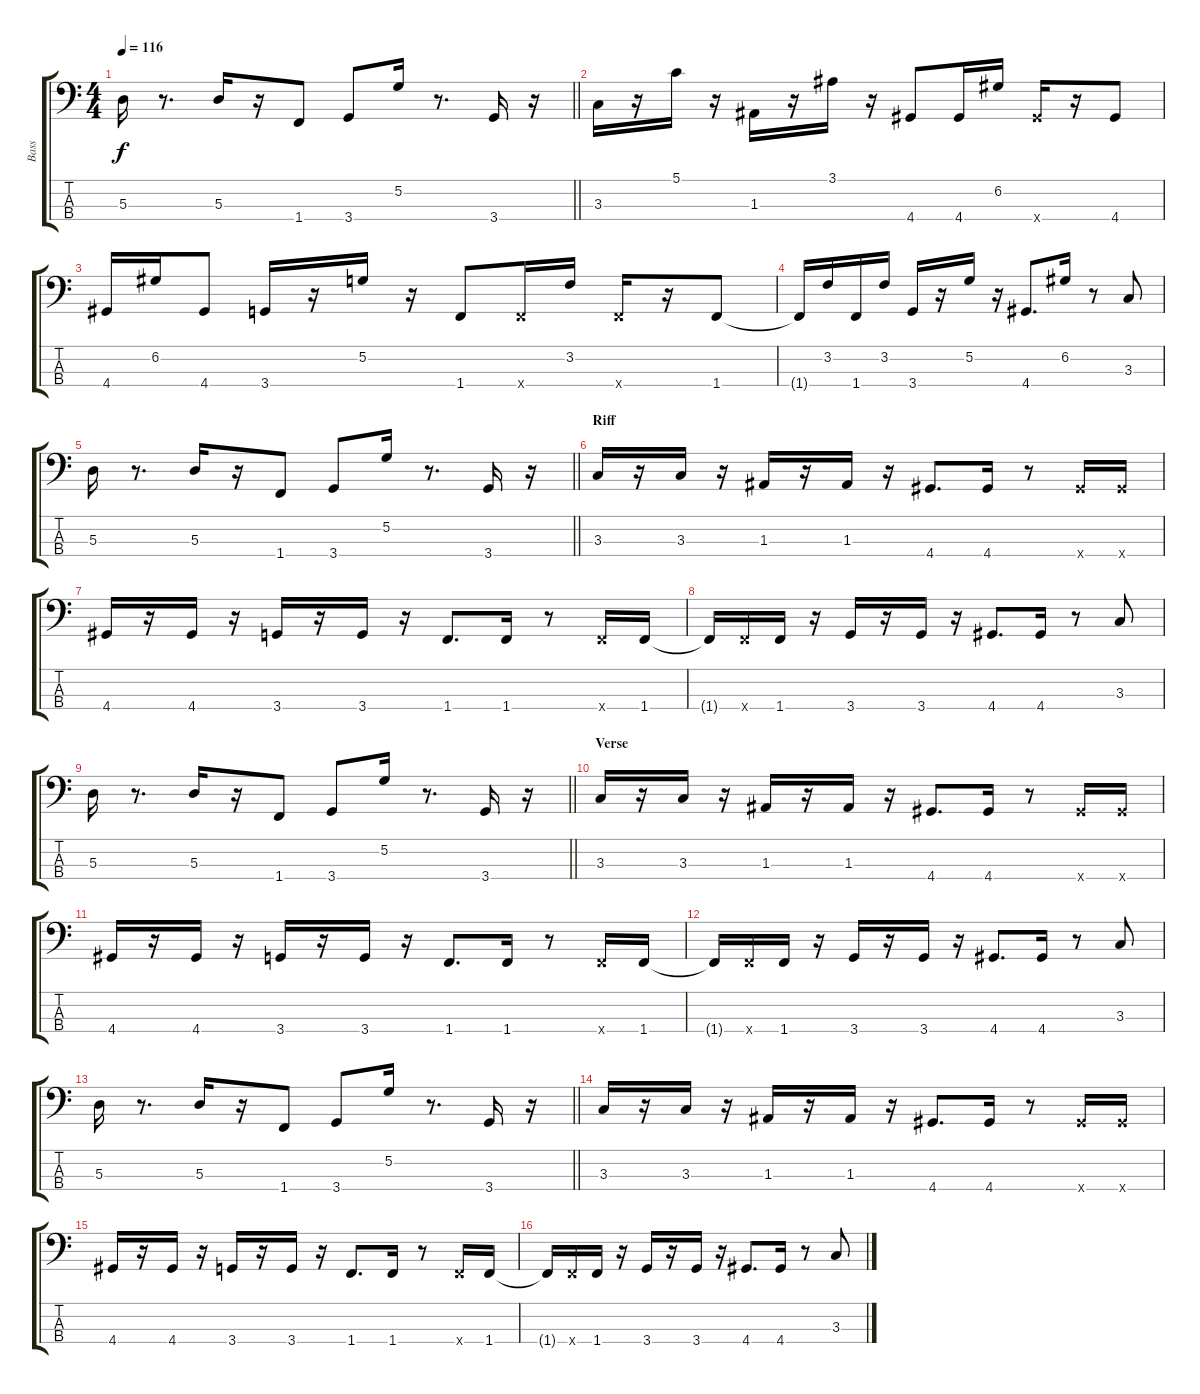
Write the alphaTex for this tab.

\track ("Bass" "Bass") {instrument slapbass1}
\staff {score tabs}
\tuning (G2 D2 A1 E1) {hide}
\ts (4 4)
\tempo 116
\clef f4
\barLineRight lightlight
\ks c
5.3.16{dy f} r.8{d} 5.3.16 r.16 1.4.8 3.4.8 5.2.16 r.8{d} 3.4.16 r.16 |
3.3.16 r.16 5.1.16 r.16 1.3.16 r.16 3.1.16 r.16 4.4.8 4.4.16 6.2.16 4.4{x}.16 r.16 4.4.8 |
4.4.16 6.2.16 4.4.8 3.4.16 r.16 5.2.16 r.16 1.4.8 1.4{x}.16 3.2.16 1.4{x}.16 r.16 1.4.8 |
1.4{t}.16 3.2.16 1.4.16 3.2.16 3.4.16 r.16 5.2.16 r.16 4.4.8{d} 6.2.16 r.8 3.3.8 |
\barLineRight lightlight
5.3.16 r.8{d} 5.3.16 r.16 1.4.8 3.4.8 5.2.16 r.8{d} 3.4.16 r.16 |
\section ("" "Riff")
3.3.16 r.16 3.3.16 r.16 1.3.16 r.16 1.3.16 r.16 4.4.8{d} 4.4.16 r.8 4.4{x}.16 4.4{x}.16 |
4.4.16 r.16 4.4.16 r.16 3.4.16 r.16 3.4.16 r.16 1.4.8{d} 1.4.16 r.8 1.4{x}.16 1.4.16 |
1.4{t}.16 1.4{x}.16 1.4.16 r.16 3.4.16 r.16 3.4.16 r.16 4.4.8{d} 4.4.16 r.8 3.3.8 |
\barLineRight lightlight
5.3.16 r.8{d} 5.3.16 r.16 1.4.8 3.4.8 5.2.16 r.8{d} 3.4.16 r.16 |
\section ("" "Verse")
3.3.16 r.16 3.3.16 r.16 1.3.16 r.16 1.3.16 r.16 4.4.8{d} 4.4.16 r.8 4.4{x}.16 4.4{x}.16 |
4.4.16 r.16 4.4.16 r.16 3.4.16 r.16 3.4.16 r.16 1.4.8{d} 1.4.16 r.8 1.4{x}.16 1.4.16 |
1.4{t}.16 1.4{x}.16 1.4.16 r.16 3.4.16 r.16 3.4.16 r.16 4.4.8{d} 4.4.16 r.8 3.3.8 |
\barLineRight lightlight
5.3.16 r.8{d} 5.3.16 r.16 1.4.8 3.4.8 5.2.16 r.8{d} 3.4.16 r.16 |
3.3.16 r.16 3.3.16 r.16 1.3.16 r.16 1.3.16 r.16 4.4.8{d} 4.4.16 r.8 4.4{x}.16 4.4{x}.16 |
4.4.16 r.16 4.4.16 r.16 3.4.16 r.16 3.4.16 r.16 1.4.8{d} 1.4.16 r.8 1.4{x}.16 1.4.16 |
1.4{t}.16 1.4{x}.16 1.4.16 r.16 3.4.16 r.16 3.4.16 r.16 4.4.8{d} 4.4.16 r.8 3.3.8
